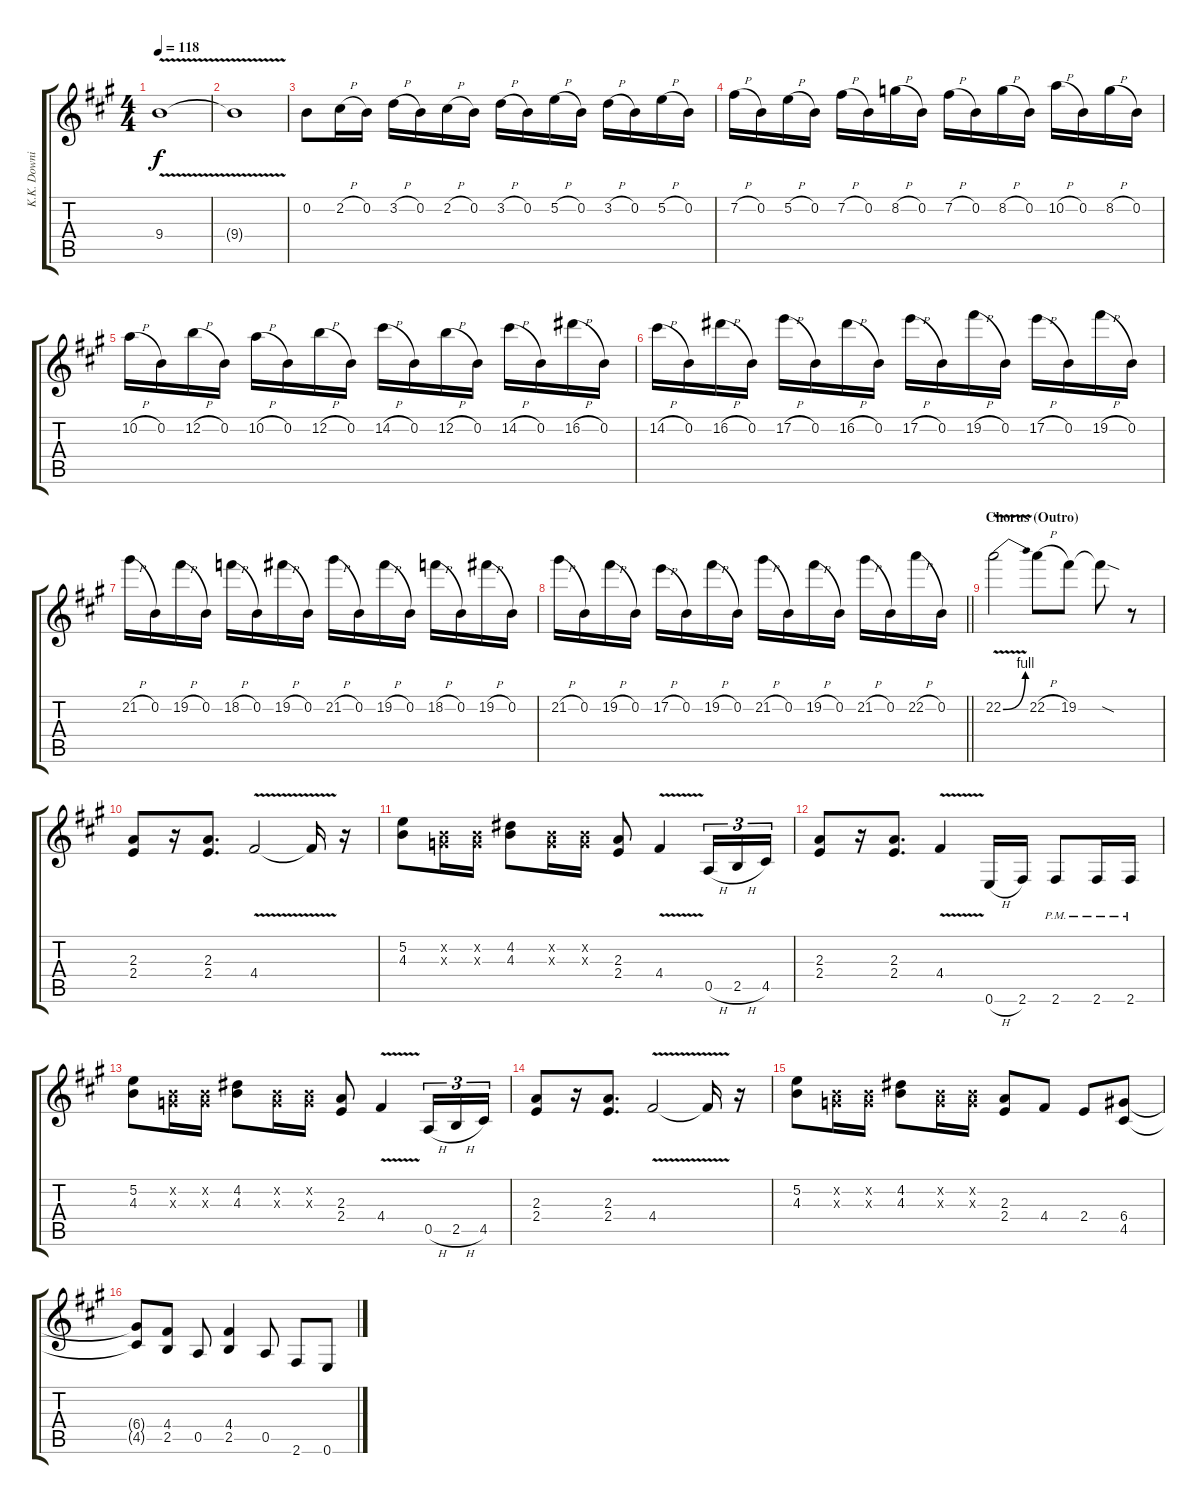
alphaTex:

\track ("K.K. Downing" "K.K. Downi") {instrument distortionguitar}
\staff {score tabs}
\tuning (E4 B3 G3 D3 A2 E2) {hide}
\ts (4 4)
\tempo 118
\clef g2
\ks f#minor
9.4{v}.1{dy f} |
9.4{t}.1 |
0.2.8{volume 2 instrument distortionguitar} 2.2{h}.16 0.2.16 3.2{h}.16{volume 13} 0.2.16 2.2{h}.16 0.2.16 3.2{h}.16 0.2.16 5.2{h}.16 0.2.16 3.2{h}.16 0.2.16 5.2{h}.16 0.2.16 |
7.2{h}.16 0.2.16 5.2{h}.16 0.2.16 7.2{h}.16 0.2.16 8.2{h}.16 0.2.16 7.2{h}.16 0.2.16 8.2{h}.16 0.2.16 10.2{h}.16 0.2.16 8.2{h}.16 0.2.16 |
10.2{h}.16 0.2.16 12.2{h}.16 0.2.16 10.2{h}.16 0.2.16 12.2{h}.16 0.2.16 14.2{h}.16 0.2.16 12.2{h}.16 0.2.16 14.2{h}.16 0.2.16 16.2{h}.16 0.2.16 |
14.2{h}.16 0.2.16 16.2{h}.16 0.2.16 17.2{h}.16 0.2.16 16.2{h}.16 0.2.16 17.2{h}.16 0.2.16 19.2{h}.16 0.2.16 17.2{h}.16 0.2.16 19.2{h}.16 0.2.16 |
21.2{h}.16 0.2.16 19.2{h}.16 0.2.16 18.2{h}.16 0.2.16 19.2{h}.16 0.2.16 21.2{h}.16 0.2.16 19.2{h}.16 0.2.16 18.2{h}.16 0.2.16 19.2{h}.16 0.2.16 |
\barLineRight lightlight
21.2{h}.16 0.2.16 19.2{h}.16 0.2.16 17.2{h}.16 0.2.16 19.2{h}.16 0.2.16 21.2{h}.16 0.2.16 19.2{h}.16 0.2.16 21.2{h}.16 0.2.16 22.2{h}.16 0.2.16 |
\section ("" "Chorus (Outro)")
22.2{be (bend 0 0 60 4) v}.2 22.2{h}.8 19.2.8 19.2{sod t}.8 r.8 |
(2.3 2.4).8 r.16 (2.3 2.4).8{d} 4.4{v}.2 4.4{t}.16 r.16 |
(5.2 4.3).8 (0.2{x} 0.3{x}).16 (0.2{x} 0.3{x}).16 (4.2 4.3).8 (0.2{x} 0.3{x}).16 (0.2{x} 0.3{x}).16 (2.3 2.4).8 4.4{v}.4 0.5{h}.16{tu (3 2)} 2.5{h}.16{tu (3 2)} 4.5.16{tu (3 2)} |
(2.3 2.4).8 r.16 (2.3 2.4).8{d} 4.4{v}.4 0.6{h}.16 2.6.16 2.6{pm}.8 2.6{pm}.16 2.6{pm}.16 |
(5.2 4.3).8 (0.2{x} 0.3{x}).16 (0.2{x} 0.3{x}).16 (4.2 4.3).8 (0.2{x} 0.3{x}).16 (0.2{x} 0.3{x}).16 (2.3 2.4).8 4.4{v}.4 0.5{h}.16{tu (3 2)} 2.5{h}.16{tu (3 2)} 4.5.16{tu (3 2)} |
(2.3 2.4).8 r.16 (2.3 2.4).8{d} 4.4{v}.2 4.4{t}.16 r.16 |
(5.2 4.3).8 (0.2{x} 0.3{x}).16 (0.2{x} 0.3{x}).16 (4.2 4.3).8 (0.2{x} 0.3{x}).16 (0.2{x} 0.3{x}).16 (2.3 2.4).8 4.4.8 2.4.8 (6.4 4.5).8 |
(6.4{t} 4.5{t}).8 (4.4 2.5).8 0.5.8 (4.4 2.5).4 0.5.8 2.6.8 0.6.8
